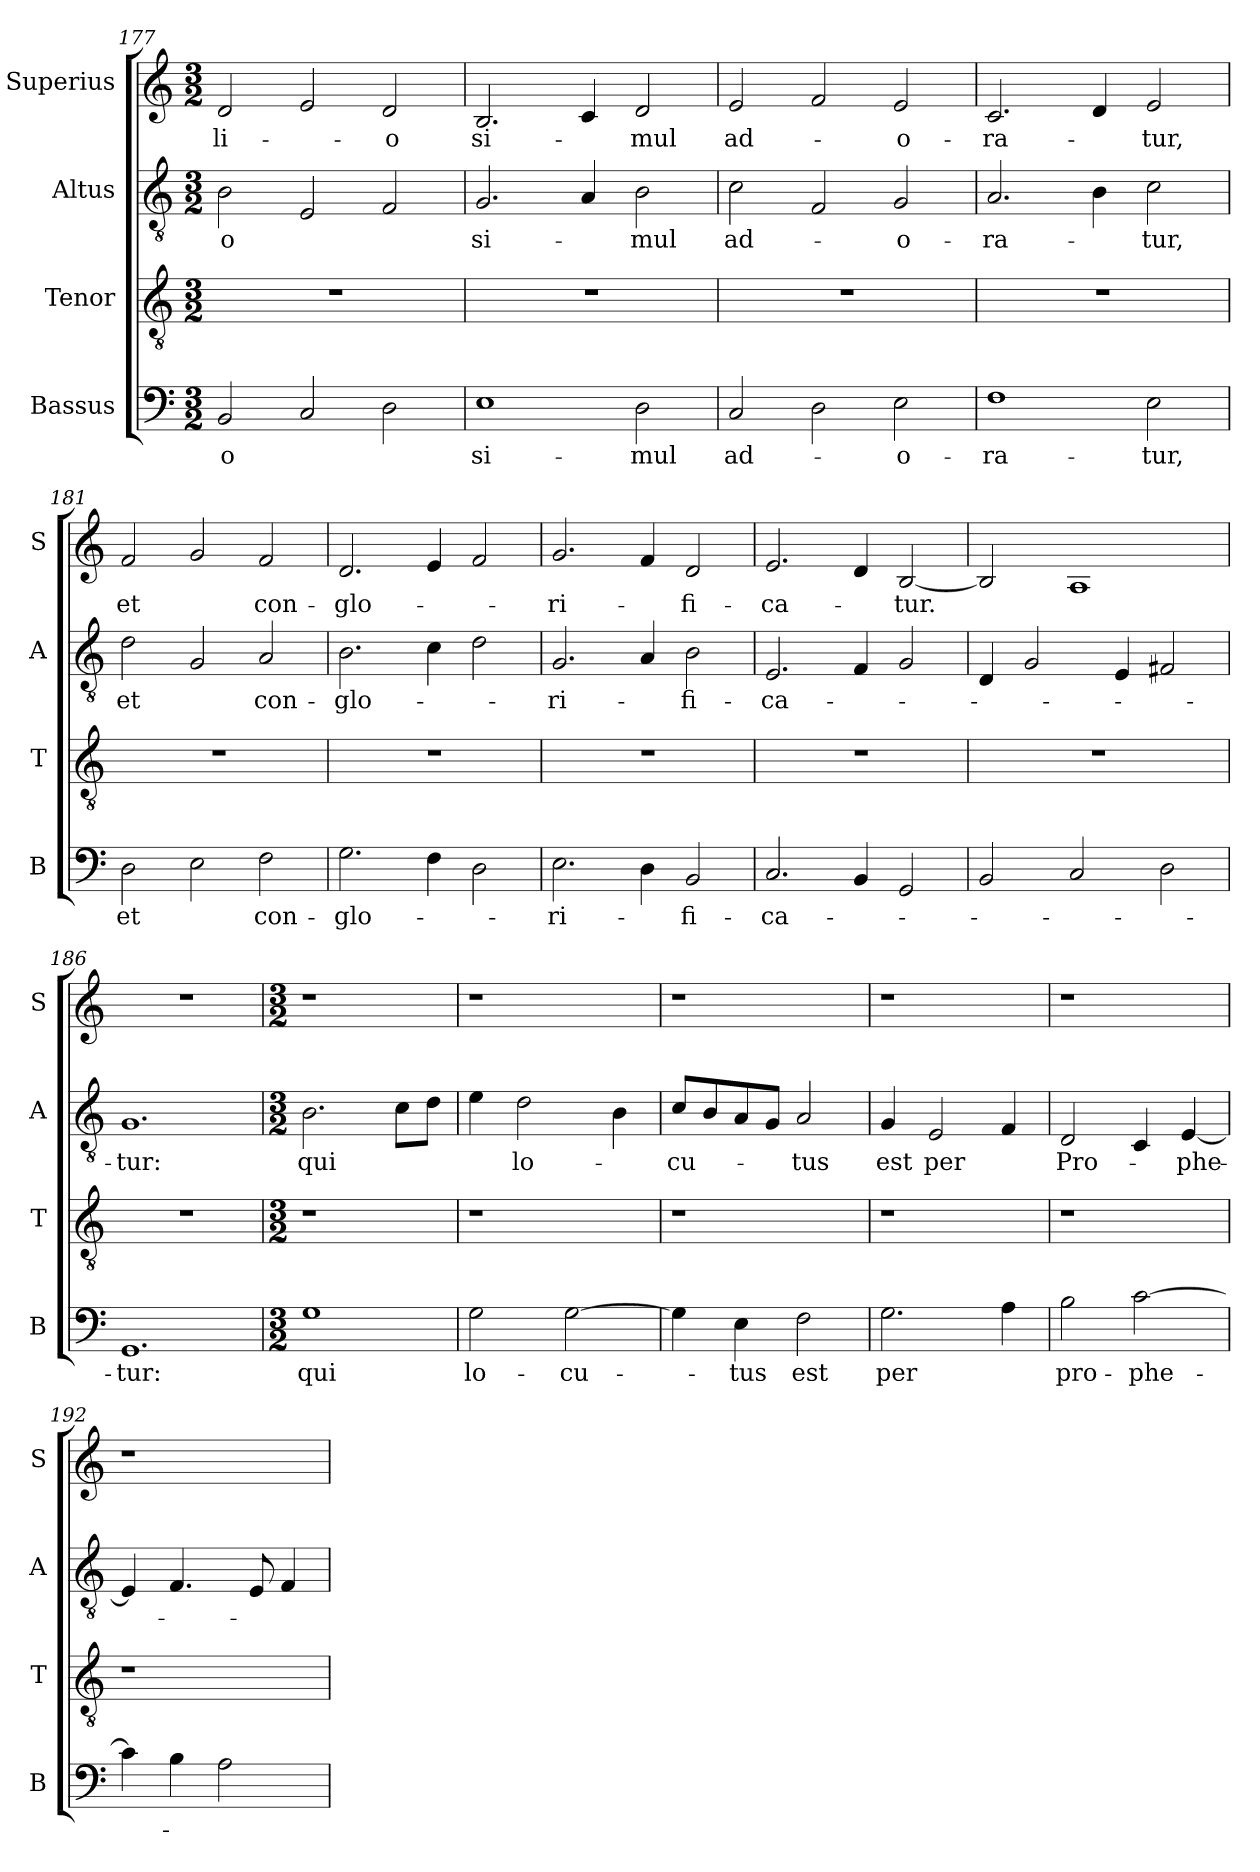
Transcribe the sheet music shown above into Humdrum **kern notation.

**kern	**text	**kern	**kern	**text	**kern	**text
*part4	*part4	*part3	*part2	*part2	*part1	*part1
*staff4	*staff4	*staff3	*staff2	*staff2	*staff1	*staff1
*I"Bassus	*	*I"Tenor	*I"Altus	*	*I"Superius	*
*I'B	*	*I'T	*I'A	*	*I'S	*
*clefF4	*	*clefGv2	*clefGv2	*	*clefG2	*
*k[]	*	*k[]	*k[]	*	*k[]	*
*M3/2	*	*M3/2	*M3/2	*	*M3/2	*
=177	=177	=177	=177	=177	=177	=177
!	!LO:LY:i	!	!	!	!	!
2BB	-o	1.r	2B	-o	2d	-li-
2C	.	.	2E	.	2e	.
2D	.	.	2F	.	2d	-o
=178	=178	=178	=178	=178	=178	=178
!	!LO:LY:i	!	!	!	!	!
1E	si-	1.r	2.G	si-	2.B	si-
.	.	.	4A	.	4c	.
!	!LO:LY:i	!	!	!	!	!
2D	-mul	.	2B	-mul	2d	-mul
=179	=179	=179	=179	=179	=179	=179
!	!LO:LY:i	!	!	!	!	!
2C	ad-	1.r	2c	ad-	2e	ad-
2D	.	.	2F	.	2f	.
!	!LO:LY:i	!	!	!	!	!
2E	-o-	.	2G	-o-	2e	-o-
=180	=180	=180	=180	=180	=180	=180
!	!LO:LY:i	!	!	!	!	!
1F	-ra-	1.r	2.A	-ra-	2.c	-ra-
.	.	.	4B	.	4d	.
!	!LO:LY:i	!	!	!	!	!
2E	-tur,	.	2c	-tur,	2e	-tur,
=181	=181	=181	=181	=181	=181	=181
!	!LO:LY:i	!	!	!	!	!
2D	et	1.r	2d	et	2f	et
2E	.	.	2G	.	2g	.
!	!LO:LY:i	!	!	!	!	!
2F	con-	.	2A	con-	2f	con-
=182	=182	=182	=182	=182	=182	=182
!	!LO:LY:i	!	!	!	!	!
2.G	-glo-	1.r	2.B	-glo-	2.d	-glo-
4F	.	.	4c	.	4e	.
2D	.	.	2d	.	2f	.
=183	=183	=183	=183	=183	=183	=183
!	!LO:LY:i	!	!	!	!	!
2.E	-ri-	1.r	2.G	-ri-	2.g	-ri-
4D	.	.	4A	.	4f	.
!	!LO:LY:i	!	!	!	!	!
2BB	-fi-	.	2B	-fi-	2d	-fi-
=184	=184	=184	=184	=184	=184	=184
!	!LO:LY:i	!	!	!	!	!
2.C	-ca-	1.r	2.E	-ca-	2.e	-ca-
4BB	.	.	4F	.	4d	.
2GG	.	.	2G	.	[2B	-tur.
=185	=185	=185	=185	=185	=185	=185
2BB	.	1.r	4D	.	2B]	.
.	.	.	2G	.	.	.
2C	.	.	.	.	1A	.
.	.	.	4E	.	.	.
2D	.	.	2F#X	.	.	.
=186	=186	=186	=186	=186	=186	=186
!	!LO:LY:i	!	!	!	!	!
1.GG	-tur:	1.r	1.G	-tur:	1.r	.
=187	=187	=187	=187	=187	=187	=187
*M3/2	*	*M3/2	*M3/2	*	*M3/2	*
1G	qui	1r	2.B	qui	1r	.
.	.	.	8cL	.	.	.
.	.	.	8dJ	.	.	.
=188	=188	=188	=188	=188	=188	=188
2G	lo-	1r	4e	.	1r	.
.	.	.	2d	lo-	.	.
[2G	-cu-	.	.	.	.	.
.	.	.	4B	.	.	.
=189	=189	=189	=189	=189	=189	=189
4G]	.	1r	8cL	-cu-	1r	.
.	.	.	8B	.	.	.
4E	-tus	.	8A	.	.	.
.	.	.	8GJ	.	.	.
2F	est	.	2A	-tus	.	.
=190	=190	=190	=190	=190	=190	=190
!	!LO:LY:i	!	!	!	!	!
2.G	per	1r	4G	est	1r	.
!	!	!	!	!LO:LY:i	!	!
.	.	.	2E	per	.	.
4A	.	.	4F	.	.	.
=191	=191	=191	=191	=191	=191	=191
!	!LO:LY:i	!	!	!LO:LY:i	!	!
2B	pro-	1r	2D	Pro-	1r	.
!	!LO:LY:i	!	!	!	!	!
[2c	-phe-	.	4C	.	.	.
!	!	!	!	!LO:LY:i	!	!
.	.	.	[4E	-phe-	.	.
=192	=192	=192	=192	=192	=192	=192
4c]	.	1r	4E]	.	1r	.
4B	.	.	4.F	.	.	.
2A	.	.	.	.	.	.
.	.	.	8E	.	.	.
.	.	.	4F	.	.	.
=	=	=	=	=	=	=
*-	*-	*-	*-	*-	*-	*-
